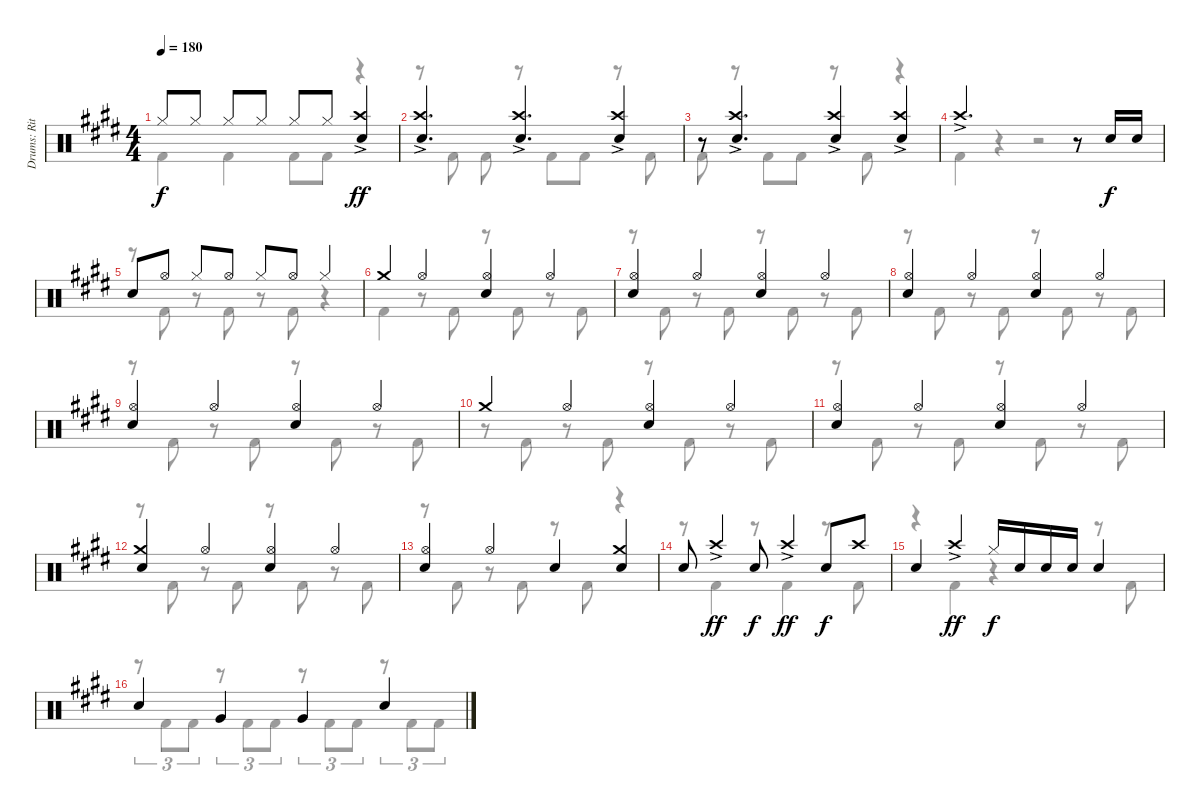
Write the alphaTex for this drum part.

\track ("Drums: Ritsu Tainaka" "Drums: Rit") {instrument percussion}
\staff {score}
\articulation defaults
\voice
\ts (4 4)
\tempo 180
\clef neutral
\ks e "Hi-Hat (closed)".8{dy f} "Hi-Hat (closed)".8 "Hi-Hat (closed)".8 "Hi-Hat (closed)".8 "Hi-Hat (closed)".8 "Hi-Hat (closed)".8
("Crash high (hit)"{ac} "Electric Snare (hit)").4{dy ff} |
("Crash high (hit)"{ac} "Electric Snare (hit)").4{d} ("Crash high (hit)"{ac} "Electric Snare (hit)").4{d} ("Crash high (hit)"{ac} "Electric Snare (hit)").4 |
r.8 ("Crash high (hit)"{ac} "Electric Snare (hit)").4{d} ("Crash high (hit)"{ac} "Electric Snare (hit)").4 ("Crash high (hit)"{ac} "Electric Snare (hit)").4 |
"Crash high (hit)"{ac}.2{d} r.8 "Electric Snare (hit)".16{dy f} "Electric Snare (hit)".16 |
"Electric Snare (hit)".8 "Hi-Hat (open)".8 "Hi-Hat (closed)".8 "Hi-Hat (open)".8 "Hi-Hat (closed)".8 "Hi-Hat (open)".8 "Hi-Hat (closed)".4 |
"Crash medium (hit)".4 "Hi-Hat (open)".4 ("Hi-Hat (open)" "Electric Snare (hit)").4 "Hi-Hat (open)".4 |
("Hi-Hat (open)" "Electric Snare (hit)").4 "Hi-Hat (open)".4 ("Hi-Hat (open)" "Electric Snare (hit)").4 "Hi-Hat (open)".4 |
("Hi-Hat (open)" "Electric Snare (hit)").4 "Hi-Hat (open)".4 ("Hi-Hat (open)" "Electric Snare (hit)").4 "Hi-Hat (open)".4 |
("Hi-Hat (open)" "Electric Snare (hit)").4 "Hi-Hat (open)".4 ("Hi-Hat (open)" "Electric Snare (hit)").4 "Hi-Hat (open)".4 |
"Crash medium (hit)".4 "Hi-Hat (open)".4 ("Hi-Hat (open)" "Electric Snare (hit)").4 "Hi-Hat (open)".4 |
("Hi-Hat (open)" "Electric Snare (hit)").4 "Hi-Hat (open)".4 ("Hi-Hat (open)" "Electric Snare (hit)").4 "Hi-Hat (open)".4 |
("Crash medium (hit)" "Electric Snare (hit)").4 "Hi-Hat (open)".4 ("Hi-Hat (open)" "Electric Snare (hit)").4 "Hi-Hat (open)".4 |
("Hi-Hat (open)" "Electric Snare (hit)").4 "Hi-Hat (open)".4 "Electric Snare (hit)".4 ("Crash medium (hit)" "Electric Snare (hit)").4 |
"Electric Snare (hit)".8 "Crash high (hit)"{ac}.4{dy ff} "Electric Snare (hit)".8{dy f} "Crash high (hit)"{ac}.4{dy ff} "Electric Snare (hit)".8{dy f} "Crash high (hit)".8 |
"Electric Snare (hit)".4 "Crash high (hit)"{ac}.4{dy ff} "Hi-Hat (closed)".16{dy f} "Electric Snare (hit)".16 "Electric Snare (hit)".16 "Electric Snare (hit)".16 "Electric Snare (hit)".4 |
"Electric Snare (hit)".4 "Very Low Tom (hit)".4 "Very Low Tom (hit)".4 "Electric Snare (hit)".4
\voice
\clef neutral
\ottava regular
\simile none
\ks e "Kick (hit) 2".4{dy f} "Kick (hit) 2".4 "Kick (hit) 2".8 "Kick (hit) 2".8
r.4 |
r.8 "Kick (hit) 2".8 "Kick (hit) 2".8 r.8 "Kick (hit) 2".8 "Kick (hit) 2".8 r.8 "Kick (hit) 2".8 |
"Kick (hit) 2".8 r.8 "Kick (hit) 2".8 "Kick (hit) 2".8 r.8 "Kick (hit) 2".8 r.4 |
"Kick (hit) 2".4 r.4 r.2 |
r.8 "Kick (hit) 2".8 r.8 "Kick (hit) 2".8 r.8 "Kick (hit) 2".8 r.4 |
"Kick (hit) 2".4 r.8 "Kick (hit) 2".8 r.8 "Kick (hit) 2".8 r.8 "Kick (hit) 2".8 |
r.8 "Kick (hit) 2".8 r.8 "Kick (hit) 2".8 r.8 "Kick (hit) 2".8 r.8 "Kick (hit) 2".8 |
r.8 "Kick (hit) 2".8 r.8 "Kick (hit) 2".8 r.8 "Kick (hit) 2".8 r.8 "Kick (hit) 2".8 |
r.8 "Kick (hit) 2".8 r.8 "Kick (hit) 2".8 r.8 "Kick (hit) 2".8 r.8 "Kick (hit) 2".8 |
r.8 "Kick (hit) 2".8 r.8 "Kick (hit) 2".8 r.8 "Kick (hit) 2".8 r.8 "Kick (hit) 2".8 |
r.8 "Kick (hit) 2".8 r.8 "Kick (hit) 2".8 r.8 "Kick (hit) 2".8 r.8 "Kick (hit) 2".8 |
r.8 "Kick (hit) 2".8 r.8 "Kick (hit) 2".8 r.8 "Kick (hit) 2".8 r.8 "Kick (hit) 2".8 |
r.8 "Kick (hit) 2".8 r.8 "Kick (hit) 2".8 r.8 "Kick (hit) 2".8 r.4 |
r.8 "Kick (hit) 2".4 r.8 "Kick (hit) 2".4 r.8 "Kick (hit) 2".8 |
r.4 "Kick (hit) 2".4 r.4 r.8 "Kick (hit) 2".8 |
r.8{tu (3 2)} "Kick (hit) 2".8{tu (3 2)} "Kick (hit) 2".8{tu (3 2)} r.8{tu (3 2)} "Kick (hit) 2".8{tu (3 2)} "Kick (hit) 2".8{tu (3 2)} r.8{tu (3 2)} "Kick (hit) 2".8{tu (3 2)} "Kick (hit) 2".8{tu (3 2)} r.8{tu (3 2)} "Kick (hit) 2".8{tu (3 2)} "Kick (hit) 2".8{tu (3 2)}
